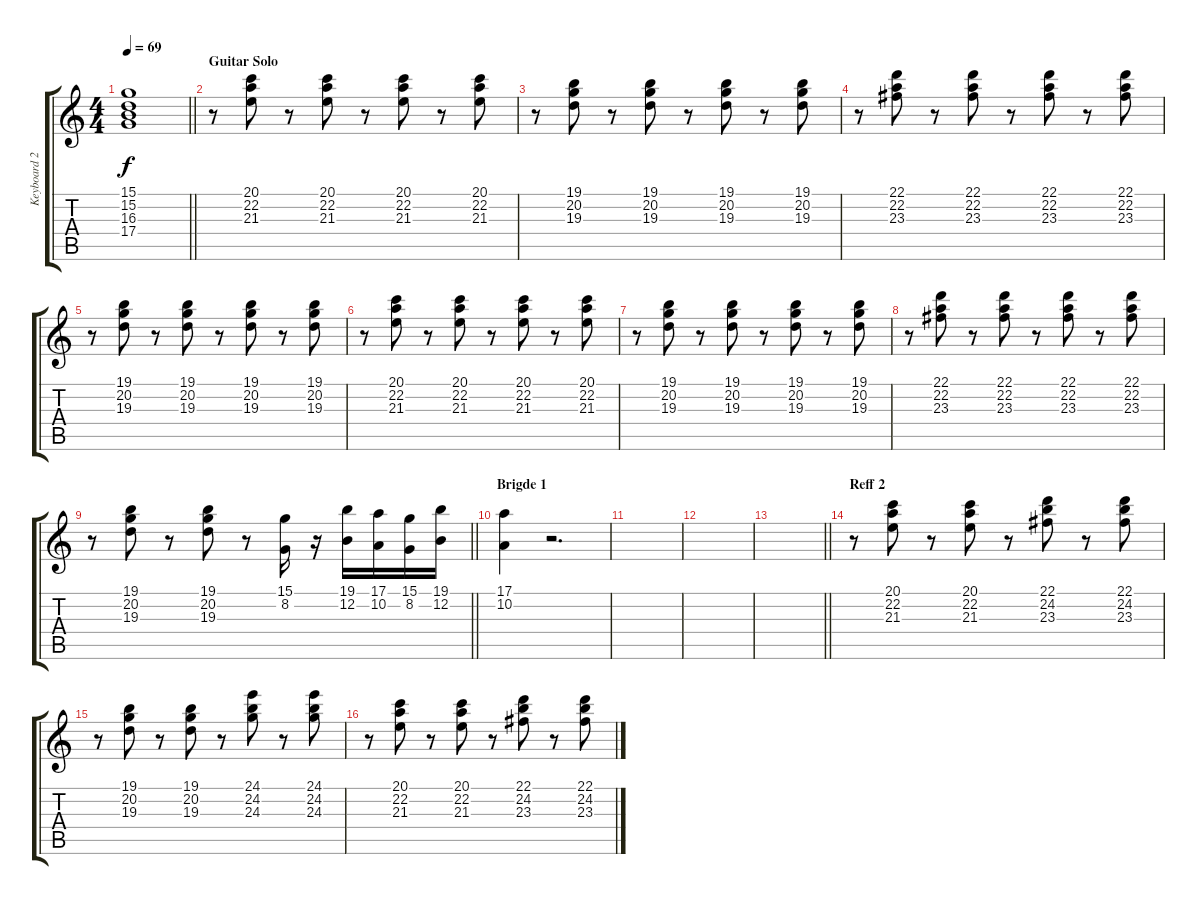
\track ("Keyboard 2" "Keyboard 2") {instrument stringensemble1}
\staff {score tabs}
\tuning (E4 B3 G3 D3 A2 E2) {hide}
\ts (4 4)
\tempo 69
\clef g2
\barLineRight lightlight
\ks c
(15.1 15.2 16.3 17.4).1{dy f} |
\section ("" "Guitar Solo")
r.8{volume 12} (20.1 22.2 21.3).8 r.8 (20.1 22.2 21.3).8 r.8 (20.1 22.2 21.3).8 r.8 (20.1 22.2 21.3).8 |
r.8 (19.1 20.2 19.3).8 r.8 (19.1 20.2 19.3).8 r.8 (19.1 20.2 19.3).8 r.8 (19.1 20.2 19.3).8 |
r.8 (22.1 22.2 23.3).8 r.8 (22.1 22.2 23.3).8 r.8 (22.1 22.2 23.3).8 r.8 (22.1 22.2 23.3).8 |
r.8 (19.1 20.2 19.3).8 r.8 (19.1 20.2 19.3).8 r.8 (19.1 20.2 19.3).8 r.8 (19.1 20.2 19.3).8 |
r.8 (20.1 22.2 21.3).8 r.8 (20.1 22.2 21.3).8 r.8 (20.1 22.2 21.3).8 r.8 (20.1 22.2 21.3).8 |
r.8 (19.1 20.2 19.3).8 r.8 (19.1 20.2 19.3).8 r.8 (19.1 20.2 19.3).8 r.8 (19.1 20.2 19.3).8 |
r.8 (22.1 22.2 23.3).8 r.8 (22.1 22.2 23.3).8 r.8 (22.1 22.2 23.3).8 r.8 (22.1 22.2 23.3).8 |
\barLineRight lightlight
r.8 (19.1 20.2 19.3).8 r.8 (19.1 20.2 19.3).8 r.8 (15.1 8.2).16{volume 12 instrument stringensemble1} r.16 (19.1 12.2).16 (17.1 10.2).16 (15.1 8.2).16 (19.1 12.2).16 |
\section ("" "Brigde 1")
(17.1 10.2).4 r.2{d} |
|
|
\barLineRight lightlight
|
\section ("" "Reff 2")
r.8{volume 10 instrument acousticgrandpiano} (20.1 22.2 21.3).8 r.8 (20.1 22.2 21.3).8 r.8 (22.1 24.2 23.3).8 r.8 (22.1 24.2 23.3).8 |
r.8 (19.1 20.2 19.3).8 r.8 (19.1 20.2 19.3).8 r.8 (24.1 24.2 24.3).8 r.8 (24.1 24.2 24.3).8 |
r.8 (20.1 22.2 21.3).8 r.8 (20.1 22.2 21.3).8 r.8 (22.1 24.2 23.3).8 r.8 (22.1 24.2 23.3).8
